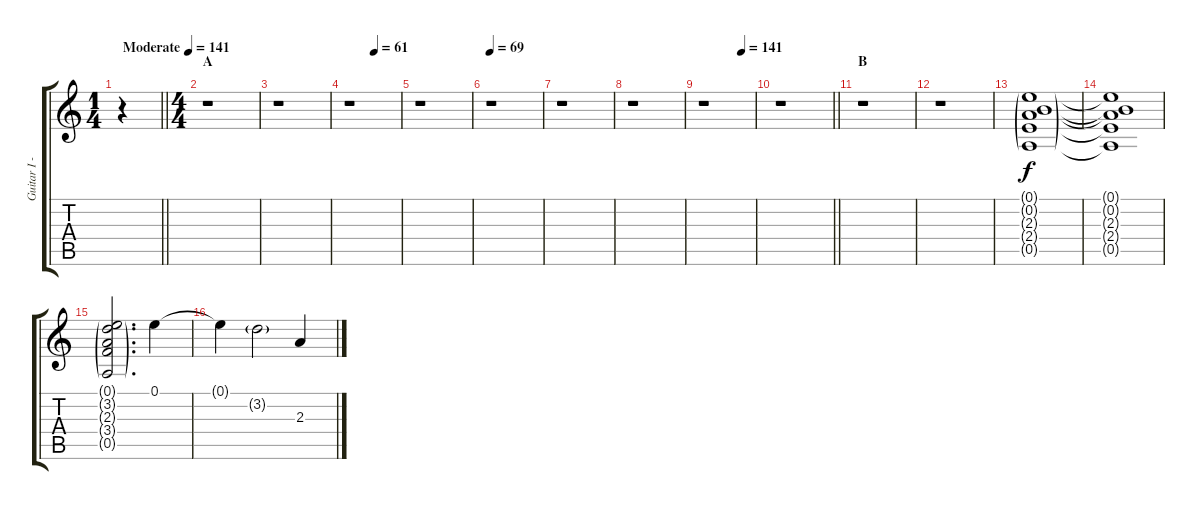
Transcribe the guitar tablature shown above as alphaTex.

\track ("Guitar I - Gotoh" "Guitar I -") {instrument distortionguitar}
\staff {score tabs}
\tuning (E4 B3 G3 D3 A2 E2) {hide}
\ts (1 4)
\tempo (141 "Moderate")
\tempo 69
\tempo (141 "Moderate")
\clef g2
\barLineRight lightlight
\ks c
r.4{dy f instrument distortionguitar} |
\ts (4 4)
\section ("" "A")
r.1 |
r.1 |
\tempo (61 0.5)
r.1 |
r.1 |
\tempo 69
r.1 |
r.1 |
r.1 |
\tempo (141 0.75)
r.1 |
\barLineRight lightlight
r.1 |
\section ("" "B")
r.1 |
r.1 |
(0.1{g} 0.2{g} 2.3{g} 2.4{g} 0.5{g}).1 |
(0.1{t} 0.2{t} 2.3{t} 2.4{t} 0.5{t}).1 |
(0.1{g} 3.2{g} 2.3{g} 3.4{g} 0.5{g}).2{d} 0.1.4 |
0.1{t}.4 3.2{g}.2 2.3.4
